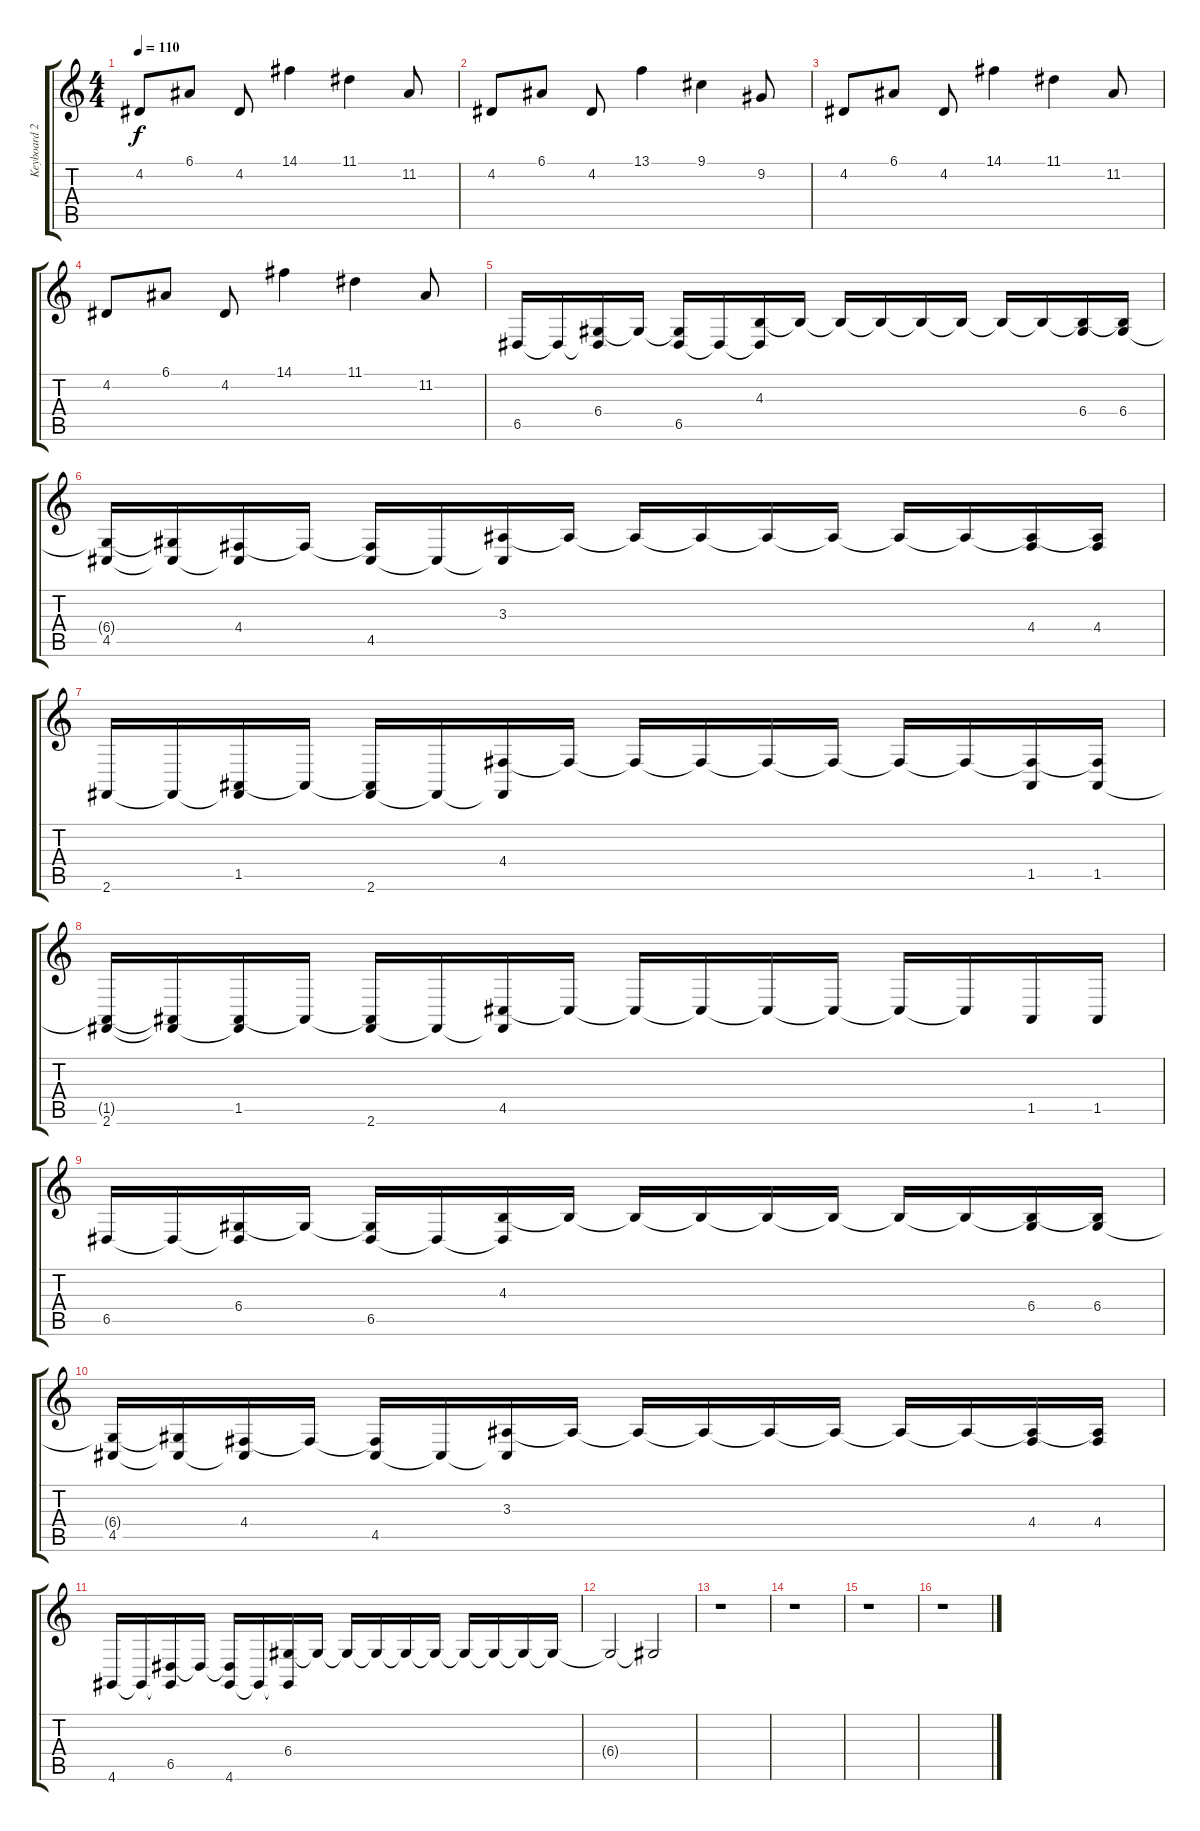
\track ("Keyboard 2" "Keyboard 2") {instrument honkytonkpiano}
\staff {score tabs}
\tuning (E4 B3 G3 D3 A2 E2) {hide}
\ts (4 4)
\tempo 110
\clef g2
\ks c
4.2.8{dy f} 6.1.8 4.2.8 14.1.4 11.1.4 11.2.8 |
4.2.8 6.1.8 4.2.8 13.1.4 9.1.4 9.2.8 |
4.2.8 6.1.8 4.2.8 14.1.4 11.1.4 11.2.8 |
4.2.8 6.1.8 4.2.8 14.1.4 11.1.4 11.2.8 |
6.5.16{instrument lead5charang} 6.5{t}.16 (6.4 6.5{t}).16 6.4{t}.16 (6.4{t} 6.5).16 6.5{t}.16 (4.3 6.5{t}).16 4.3{t}.16 4.3{t}.16 4.3{t}.16 4.3{t}.16 4.3{t}.16 4.3{t}.16 4.3{t}.16 (4.3{t} 6.4).16 (4.3{t} 6.4).16 |
(6.4{t} 4.5).16{instrument lead5charang} (6.4{t} 4.5{t}).16 (4.4 4.5{t}).16 4.4{t}.16 (4.4{t} 4.5).16 4.5{t}.16 (3.3 4.5{t}).16 3.3{t}.16 3.3{t}.16 3.3{t}.16 3.3{t}.16 3.3{t}.16 3.3{t}.16 3.3{t}.16 (3.3{t} 4.4).16 (3.3{t} 4.4).16 |
2.6.16{instrument lead5charang} 2.6{t}.16 (1.5 2.6{t}).16 1.5{t}.16 (1.5{t} 2.6).16 2.6{t}.16 (4.4 2.6{t}).16 4.4{t}.16 4.4{t}.16 4.4{t}.16 4.4{t}.16 4.4{t}.16 4.4{t}.16 4.4{t}.16 (4.4{t} 1.5).16 (4.4{t} 1.5).16 |
(1.5{t} 2.6).16{instrument lead5charang} (1.5{t} 2.6{t}).16 (1.5 2.6{t}).16 1.5{t}.16 (1.5{t} 2.6).16 2.6{t}.16 (4.5 2.6{t}).16 4.5{t}.16 4.5{t}.16 4.5{t}.16 4.5{t}.16 4.5{t}.16 4.5{t}.16 4.5{t}.16 1.5.16 1.5.16 |
6.5.16{instrument lead5charang} 6.5{t}.16 (6.4 6.5{t}).16 6.4{t}.16 (6.4{t} 6.5).16 6.5{t}.16 (4.3 6.5{t}).16 4.3{t}.16 4.3{t}.16 4.3{t}.16 4.3{t}.16 4.3{t}.16 4.3{t}.16 4.3{t}.16 (4.3{t} 6.4).16 (4.3{t} 6.4).16 |
(6.4{t} 4.5).16{instrument lead5charang} (6.4{t} 4.5{t}).16 (4.4 4.5{t}).16 4.4{t}.16 (4.4{t} 4.5).16 4.5{t}.16 (3.3 4.5{t}).16 3.3{t}.16 3.3{t}.16 3.3{t}.16 3.3{t}.16 3.3{t}.16 3.3{t}.16 3.3{t}.16 (3.3{t} 4.4).16 (3.3{t} 4.4).16 |
4.6.16{instrument lead5charang} 4.6{t}.16 (6.5 4.6{t}).16 6.5{t}.16 (6.5{t} 4.6).16 4.6{t}.16 (6.4 4.6{t}).16 6.4{t}.16 6.4{t}.16 6.4{t}.16 6.4{t}.16 6.4{t}.16 6.4{t}.16 6.4{t}.16 6.4{t}.16 6.4{t}.16 |
6.4{t}.2{volume 9} 6.4{t}.2{volume 7} |
r.1 |
r.1 |
r.1 |
r.1
